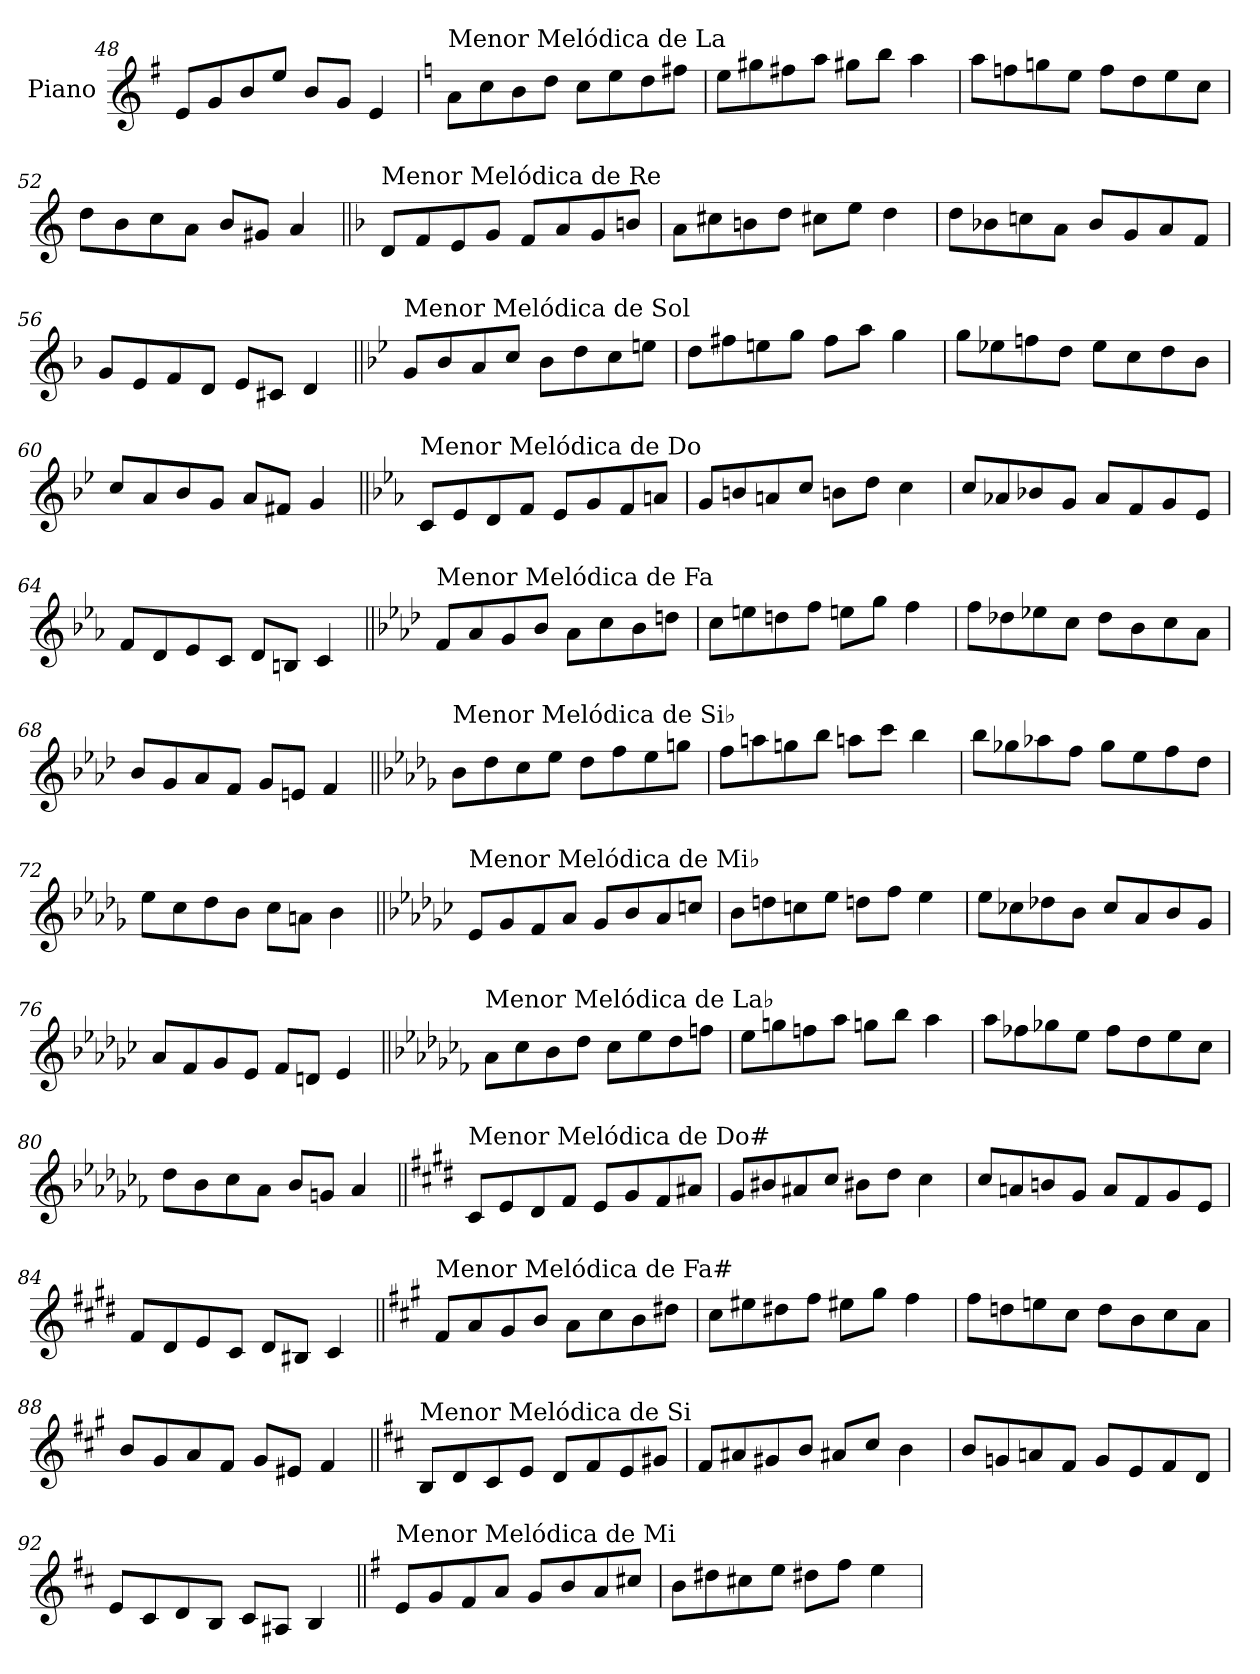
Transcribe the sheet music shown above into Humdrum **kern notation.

**kern
*part1
*staff1
*I"Piano
*I'Pno.
*clefG2
*k[f#]
=48
8e/L
8g/
8b/
8ee/J
8b/L
8g/J
4e/
!!LO:PB:g=z
=49
*k[]
!LO:TX:a:t=Menor Melódica de La
8a\L
8cc\
8b\
8dd\J
8cc\L
8ee\
8dd\
8ff#X\J
=50
8ee\L
8gg#X\
8ff#X\
8aa\J
8gg#X\L
8bb\J
4aa\
=51
8aa\L
8ffn\
8ggn\
8ee\J
8ff\L
8dd\
8ee\
8cc\J
=52
8dd\L
8b\
8cc\
8a\J
8b/L
8g#X/J
4a/
!!LO:LB:g=z
=53||
*k[b-]
!LO:TX:a:t=Menor Melódica de Re
8d/L
8f/
8e/
8g/J
8f/L
8a/
8g/
8bn/J
=54
8a\L
8cc#X\
8bn\
8dd\J
8cc#X\L
8ee\J
4dd\
=55
8dd\L
8b-X\
8ccn\
8a\J
8b-/L
8g/
8a/
8f/J
=56
8g/L
8e/
8f/
8d/J
8e/L
8c#X/J
4d/
!!LO:LB:g=z
=57||
*k[b-e-]
!LO:TX:a:t=Menor Melódica de Sol
8g/L
8b-/
8a/
8cc/J
8b-\L
8dd\
8cc\
8een\J
=58
8dd\L
8ff#X\
8een\
8gg\J
8ff#\L
8aa\J
4gg\
=59
8gg\L
8ee-X\
8ffn\
8dd\J
8ee-\L
8cc\
8dd\
8b-\J
=60
8cc/L
8a/
8b-/
8g/J
8a/L
8f#X/J
4g/
!!LO:LB:g=z
=61||
*k[b-e-a-]
!LO:TX:a:t=Menor Melódica de Do
8c/L
8e-/
8d/
8f/J
8e-/L
8g/
8f/
8an/J
=62
8g/L
8bn/
8an/
8cc/J
8bn\L
8dd\J
4cc\
=63
8cc/L
8a-X/
8b-X/
8g/J
8a-/L
8f/
8g/
8e-/J
=64
8f/L
8d/
8e-/
8c/J
8d/L
8Bn/J
4c/
!!LO:LB:g=z
=65||
*k[b-e-a-d-]
!LO:TX:a:t=Menor Melódica de Fa
8f/L
8a-/
8g/
8b-/J
8a-\L
8cc\
8b-\
8ddn\J
=66
8cc\L
8een\
8ddn\
8ff\J
8een\L
8gg\J
4ff\
=67
8ff\L
8dd-X\
8ee-X\
8cc\J
8dd-\L
8b-\
8cc\
8a-\J
=68
8b-/L
8g/
8a-/
8f/J
8g/L
8en/J
4f/
!!LO:LB:g=z
=69||
*k[b-e-a-d-g-]
!LO:TX:a:t=Menor Melódica de Si♭
8b-\L
8dd-\
8cc\
8ee-\J
8dd-\L
8ff\
8ee-\
8ggn\J
=70
8ff\L
8aan\
8ggn\
8bb-\J
8aan\L
8ccc\J
4bb-\
=71
8bb-\L
8gg-X\
8aa-X\
8ff\J
8gg-\L
8ee-\
8ff\
8dd-\J
=72
8ee-\L
8cc\
8dd-\
8b-\J
8cc\L
8an\J
4b-\
!!LO:LB:g=z
=73||
*k[b-e-a-d-g-c-]
!LO:TX:a:t=Menor Melódica de Mi♭
8e-/L
8g-/
8f/
8a-/J
8g-/L
8b-/
8a-/
8ccn/J
=74
8b-\L
8ddn\
8ccn\
8ee-\J
8ddn\L
8ff\J
4ee-\
=75
8ee-\L
8cc-X\
8dd-X\
8b-\J
8cc-/L
8a-/
8b-/
8g-/J
=76
8a-/L
8f/
8g-/
8e-/J
8f/L
8dn/J
4e-/
!!LO:LB:g=z
=77||
*k[b-e-a-d-g-c-f-]
!LO:TX:a:t=Menor Melódica de La♭
8a-\L
8cc-\
8b-\
8dd-\J
8cc-\L
8ee-\
8dd-\
8ffn\J
=78
8ee-\L
8ggn\
8ffn\
8aa-\J
8ggn\L
8bb-\J
4aa-\
=79
8aa-\L
8ff-X\
8gg-X\
8ee-\J
8ff-\L
8dd-\
8ee-\
8cc-\J
=80
8dd-\L
8b-\
8cc-\
8a-\J
8b-/L
8gn/J
4a-/
!!LO:LB:g=z
=81||
*k[f#c#g#d#]
!LO:TX:a:t=Menor Melódica de Do#
8c#/L
8e/
8d#/
8f#/J
8e/L
8g#/
8f#/
8a#X/J
=82
8g#/L
8b#X/
8a#X/
8cc#/J
8b#X\L
8dd#\J
4cc#\
=83
8cc#/L
8an/
8bn/
8g#/J
8a/L
8f#/
8g#/
8e/J
=84
8f#/L
8d#/
8e/
8c#/J
8d#/L
8B#X/J
4c#/
!!LO:LB:g=z
=85||
*k[f#c#g#]
!LO:TX:a:t=Menor Melódica de Fa#
8f#/L
8a/
8g#/
8b/J
8a\L
8cc#\
8b\
8dd#X\J
=86
8cc#\L
8ee#X\
8dd#X\
8ff#\J
8ee#X\L
8gg#\J
4ff#\
=87
8ff#\L
8ddn\
8een\
8cc#\J
8dd\L
8b\
8cc#\
8a\J
=88
8b/L
8g#/
8a/
8f#/J
8g#/L
8e#X/J
4f#/
!!LO:LB:g=z
=89||
*k[f#c#]
!LO:TX:a:t=Menor Melódica de Si
8B/L
8d/
8c#/
8e/J
8d/L
8f#/
8e/
8g#X/J
=90
8f#/L
8a#X/
8g#X/
8b/J
8a#X/L
8cc#/J
4b\
=91
8b/L
8gn/
8an/
8f#/J
8g/L
8e/
8f#/
8d/J
=92
8e/L
8c#/
8d/
8B/J
8c#/L
8A#X/J
4B/
!!LO:LB:g=z
=93||
*k[f#]
!LO:TX:a:t=Menor Melódica de Mi
8e/L
8g/
8f#/
8a/J
8g/L
8b/
8a/
8cc#X/J
=94
8b\L
8dd#X\
8cc#X\
8ee\J
8dd#X\L
8ff#\J
4ee\
=
*-
